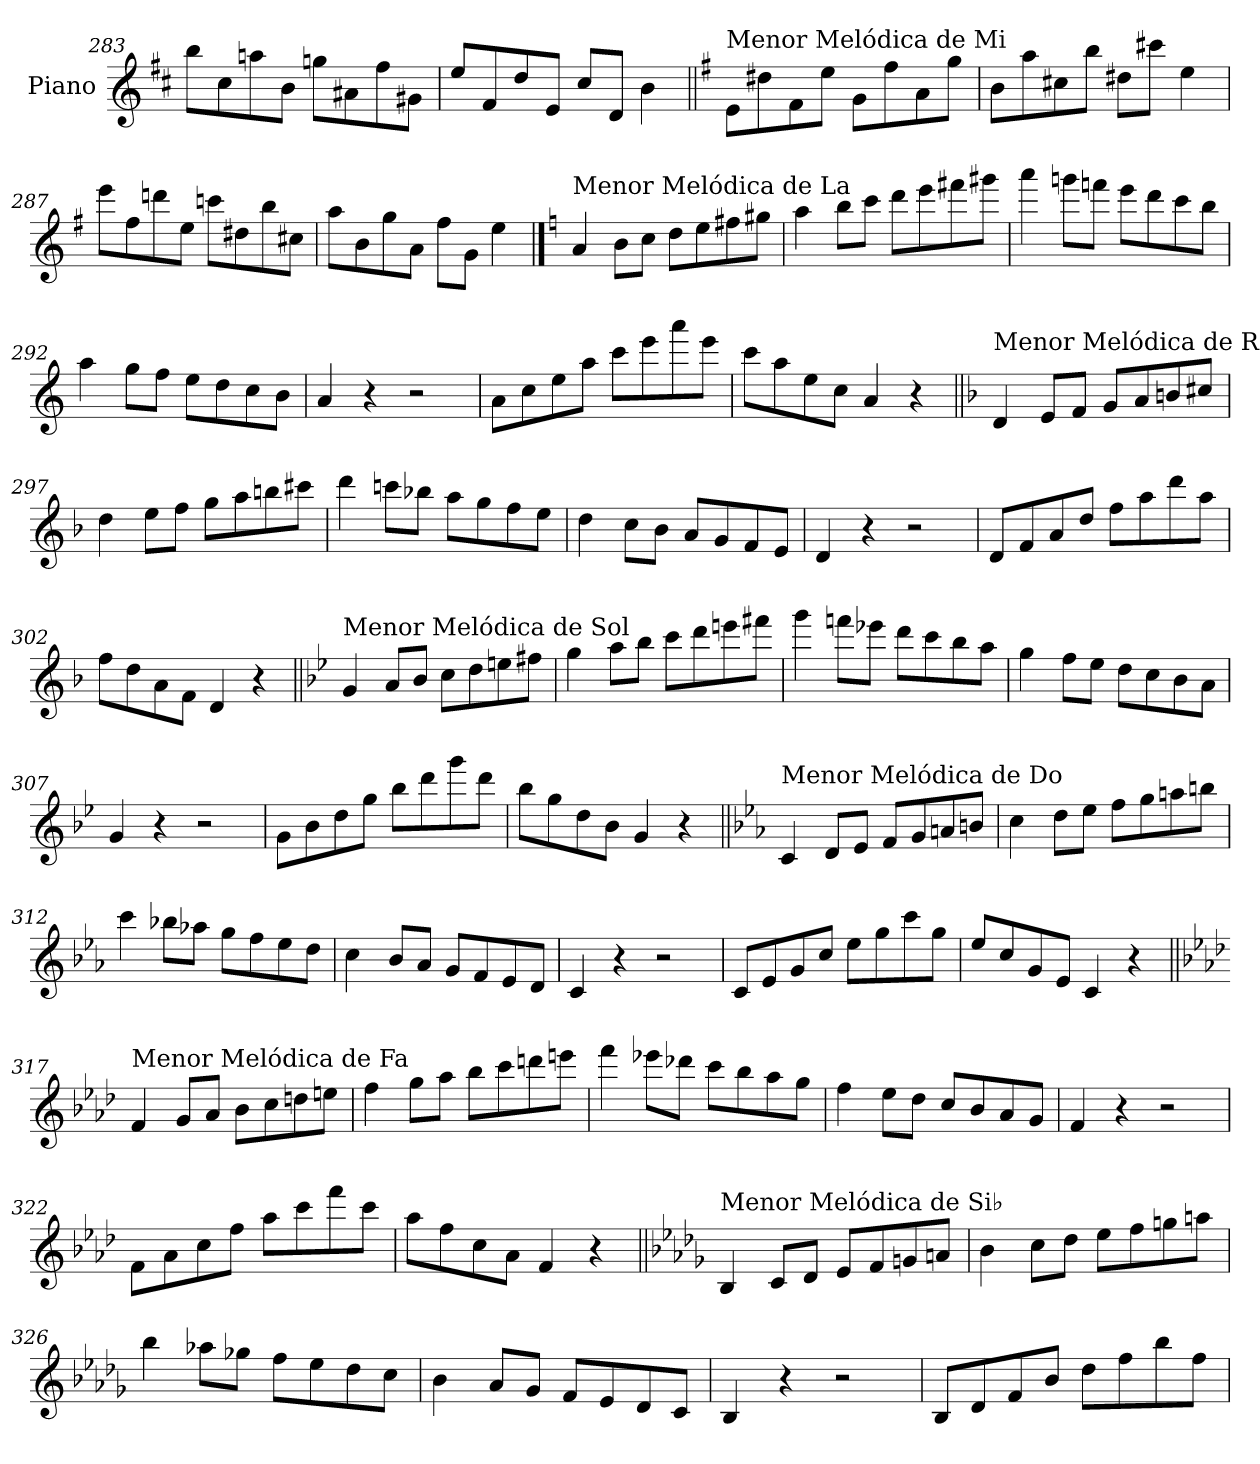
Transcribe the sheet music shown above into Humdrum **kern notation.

**kern
*part1
*staff1
*I"Piano
*I'Pno.
*clefG2
*k[f#c#]
=283
8bb\L
8cc#\
8aan\
8b\J
8ggn\L
8a#X\
8ff#\
8g#X\J
=284
8ee/L
8f#/
8dd/
8e/J
8cc#/L
8d/J
4b\
!!LO:LB:g=z
=285||
*k[f#]
!LO:TX:a:t=Menor Melódica de Mi
8e\L
8dd#X\
8f#\
8ee\J
8g\L
8ff#\
8a\
8gg\J
=286
8b\L
8aa\
8cc#X\
8bb\J
8dd#X\L
8ccc#X\J
4ee\
=287
8eee\L
8ff#\
8dddn\
8ee\J
8cccn\L
8dd#X\
8bb\
8cc#X\J
=288
8aa\L
8b\
8gg\
8a\J
8ff#\L
8g\J
4ee\
!!LO:PB:g=z
==289
*k[]
!LO:TX:a:t=Menor Melódica de La
4a/
8b\L
8cc\J
8dd\L
8ee\
8ff#X\
8gg#X\J
=290
4aa\
8bb\L
8ccc\J
8ddd\L
8eee\
8fff#X\
8ggg#X\J
=291
4aaa\
8gggn\L
8fffn\J
8eee\L
8ddd\
8ccc\
8bb\J
=292
4aa\
8gg\L
8ff\J
8ee\L
8dd\
8cc\
8b\J
=293
4a/
4r
2r
=294
8a\L
8cc\
8ee\
8aa\J
8ccc\L
8eee\
8aaa\
8eee\J
=295
8ccc\L
8aa\
8ee\
8cc\J
4a/
4r
!!LO:LB:g=z
=296||
*k[b-]
!LO:TX:a:t=Menor Melódica de Re
4d/
8e/L
8f/J
8g/L
8a/
8bn/
8cc#X/J
=297
4dd\
8ee\L
8ff\J
8gg\L
8aa\
8bbn\
8ccc#X\J
=298
4ddd\
8cccn\L
8bb-X\J
8aa\L
8gg\
8ff\
8ee\J
=299
4dd\
8cc\L
8b-\J
8a/L
8g/
8f/
8e/J
=300
4d/
4r
2r
=301
8d/L
8f/
8a/
8dd/J
8ff\L
8aa\
8ddd\
8aa\J
=302
8ff\L
8dd\
8a\
8f\J
4d/
4r
!!LO:LB:g=z
=303||
*k[b-e-]
!LO:TX:a:t=Menor Melódica de Sol
4g/
8a/L
8b-/J
8cc\L
8dd\
8een\
8ff#X\J
=304
4gg\
8aa\L
8bb-\J
8ccc\L
8ddd\
8eeen\
8fff#X\J
=305
4ggg\
8fffn\L
8eee-X\J
8ddd\L
8ccc\
8bb-\
8aa\J
=306
4gg\
8ff\L
8ee-\J
8dd\L
8cc\
8b-\
8a\J
=307
4g/
4r
2r
=308
8g\L
8b-\
8dd\
8gg\J
8bb-\L
8ddd\
8ggg\
8ddd\J
=309
8bb-\L
8gg\
8dd\
8b-\J
4g/
4r
!!LO:LB:g=z
=310||
*k[b-e-a-]
!LO:TX:a:t=Menor Melódica de Do
4c/
8d/L
8e-/J
8f/L
8g/
8an/
8bn/J
=311
4cc\
8dd\L
8ee-\J
8ff\L
8gg\
8aan\
8bbn\J
=312
4ccc\
8bb-X\L
8aa-X\J
8gg\L
8ff\
8ee-\
8dd\J
=313
4cc\
8b-/L
8a-/J
8g/L
8f/
8e-/
8d/J
=314
4c/
4r
2r
=315
8c/L
8e-/
8g/
8cc/J
8ee-\L
8gg\
8ccc\
8gg\J
=316
8ee-/L
8cc/
8g/
8e-/J
4c/
4r
!!LO:LB:g=z
=317||
*k[b-e-a-d-]
!LO:TX:a:t=Menor Melódica de Fa
4f/
8g/L
8a-/J
8b-\L
8cc\
8ddn\
8een\J
=318
4ff\
8gg\L
8aa-\J
8bb-\L
8ccc\
8dddn\
8eeen\J
=319
4fff\
8eee-X\L
8ddd-X\J
8ccc\L
8bb-\
8aa-\
8gg\J
=320
4ff\
8ee-\L
8dd-\J
8cc/L
8b-/
8a-/
8g/J
=321
4f/
4r
2r
=322
8f\L
8a-\
8cc\
8ff\J
8aa-\L
8ccc\
8fff\
8ccc\J
=323
8aa-\L
8ff\
8cc\
8a-\J
4f/
4r
!!LO:LB:g=z
=324||
*k[b-e-a-d-g-]
!LO:TX:a:t=Menor Melódica de Si♭
4B-/
8c/L
8d-/J
8e-/L
8f/
8gn/
8an/J
=325
4b-\
8cc\L
8dd-\J
8ee-\L
8ff\
8ggn\
8aan\J
=326
4bb-\
8aa-X\L
8gg-X\J
8ff\L
8ee-\
8dd-\
8cc\J
=327
4b-\
8a-/L
8g-/J
8f/L
8e-/
8d-/
8c/J
=328
4B-/
4r
2r
=329
8B-/L
8d-/
8f/
8b-/J
8dd-\L
8ff\
8bb-\
8ff\J
=
*-
